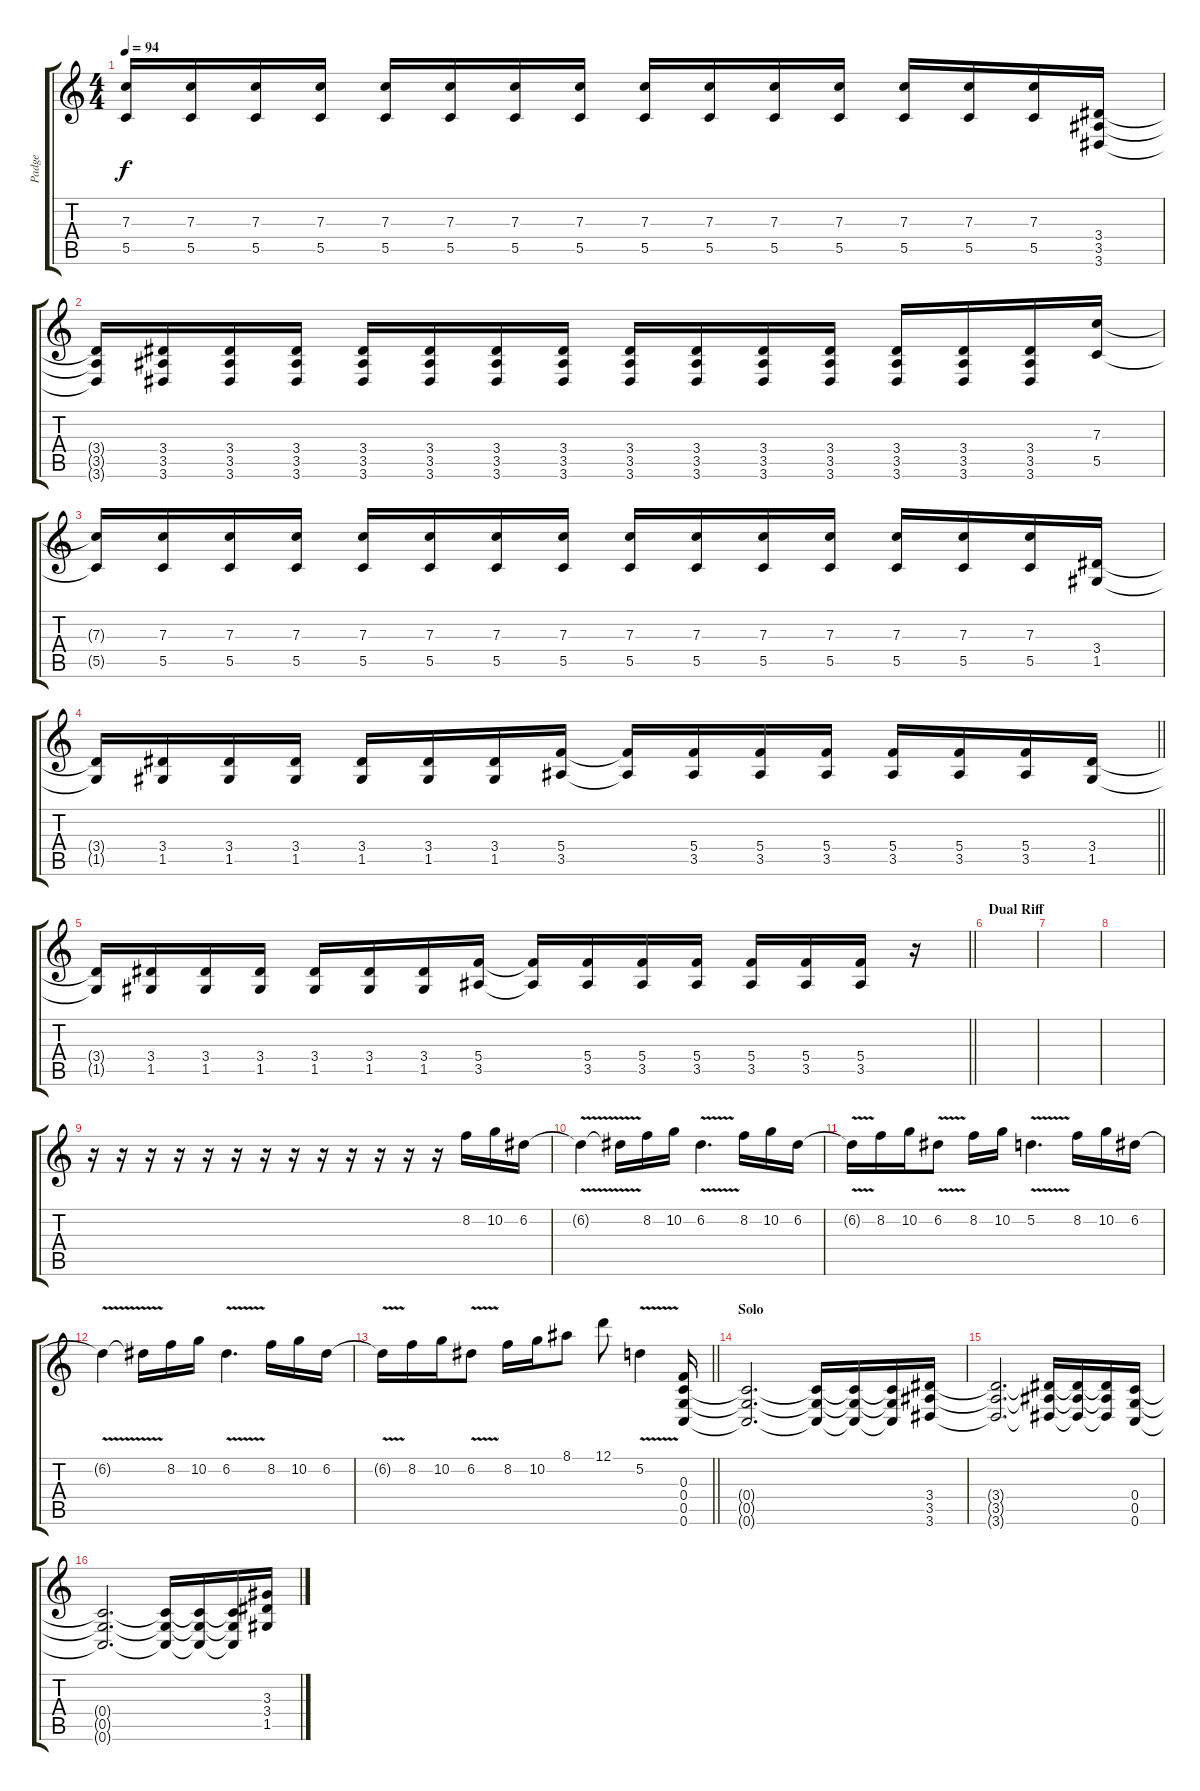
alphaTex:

\track ("Padge" "Padge") {instrument distortionguitar}
\staff {score tabs}
\tuning (D4 A3 F3 C3 G2 C2) {hide}
\ts (4 4)
\tempo 94
\clef g2
\ks c
(7.3{t} 5.5{t}).16{dy f} (7.3 5.5).16 (7.3 5.5).16 (7.3 5.5).16 (7.3 5.5).16 (7.3 5.5).16 (7.3 5.5).16 (7.3 5.5).16 (7.3 5.5).16 (7.3 5.5).16 (7.3 5.5).16 (7.3 5.5).16 (7.3 5.5).16 (7.3 5.5).16 (7.3 5.5).16 (3.4 3.5 3.6).16 |
(3.4{t} 3.5{t} 3.6{t}).16 (3.4 3.5 3.6).16 (3.4 3.5 3.6).16 (3.4 3.5 3.6).16 (3.4 3.5 3.6).16 (3.4 3.5 3.6).16 (3.4 3.5 3.6).16 (3.4 3.5 3.6).16 (3.4 3.5 3.6).16 (3.4 3.5 3.6).16 (3.4 3.5 3.6).16 (3.4 3.5 3.6).16 (3.4 3.5 3.6).16 (3.4 3.5 3.6).16 (3.4 3.5 3.6).16 (7.3 5.5).16 |
(7.3{t} 5.5{t}).16 (7.3 5.5).16 (7.3 5.5).16 (7.3 5.5).16 (7.3 5.5).16 (7.3 5.5).16 (7.3 5.5).16 (7.3 5.5).16 (7.3 5.5).16 (7.3 5.5).16 (7.3 5.5).16 (7.3 5.5).16 (7.3 5.5).16 (7.3 5.5).16 (7.3 5.5).16 (3.4 1.5).16 |
\barLineRight lightlight
(3.4{t} 1.5{t}).16 (3.4 1.5).16 (3.4 1.5).16 (3.4 1.5).16 (3.4 1.5).16 (3.4 1.5).16 (3.4 1.5).16 (5.4 3.5).16 (5.4{t} 3.5{t}).16 (5.4 3.5).16 (5.4 3.5).16 (5.4 3.5).16 (5.4 3.5).16 (5.4 3.5).16 (5.4 3.5).16 (3.4 1.5).16 |
\barLineRight lightlight
(3.4{t} 1.5{t}).16 (3.4 1.5).16 (3.4 1.5).16 (3.4 1.5).16 (3.4 1.5).16 (3.4 1.5).16 (3.4 1.5).16 (5.4 3.5).16 (5.4{t} 3.5{t}).16 (5.4 3.5).16 (5.4 3.5).16 (5.4 3.5).16 (5.4 3.5).16 (5.4 3.5).16 (5.4 3.5).16 r.16 |
\section ("" "Dual Riff")
|
|
|
r.16 r.16 r.16 r.16 r.16 r.16 r.16 r.16 r.16 r.16 r.16 r.16 r.16 8.2.16 10.2.16 6.2.16 |
6.2{v t}.4 6.2{t}.16 8.2.16 10.2.16 6.2{v}.4{d} 8.2.16 10.2.16 6.2.16 |
6.2{v t}.16 8.2.16 10.2.16 6.2{v}.8 8.2.16 10.2.16 5.2{v}.4{d} 8.2.16 10.2.16 6.2.16 |
6.2{v t}.4 6.2{t}.16 8.2.16 10.2.16 6.2{v}.4{d} 8.2.16 10.2.16 6.2.16 |
\barLineRight lightlight
6.2{v t}.16 8.2.16 10.2.16 6.2{v}.8 8.2.16 10.2.16 8.1.8 12.1.8 5.2{v}.4 (0.3 0.4 0.5 0.6).16 |
\section ("" "Solo")
(0.4{t} 0.5{t} 0.6{t}).2{d} (0.4{t} 0.5{t} 0.6{t}).16 (0.4{t} 0.5{t} 0.6{t}).16 (0.4{t} 0.5{t} 0.6{t}).16 (3.4 3.5 3.6).16 |
(3.4{t} 3.5{t} 3.6{t}).2{d} (3.4{t} 3.5{t} 3.6{t}).16 (3.4{t} 3.5{t} 3.6{t}).16 (3.4{t} 3.5{t} 3.6{t}).16 (0.4 0.5 0.6).16 |
(0.4{t} 0.5{t} 0.6{t}).2{d} (0.4{t} 0.5{t} 0.6{t}).16 (0.4{t} 0.5{t} 0.6{t}).16 (0.4{t} 0.5{t} 0.6{t}).16 (3.3 3.4 1.5).16
